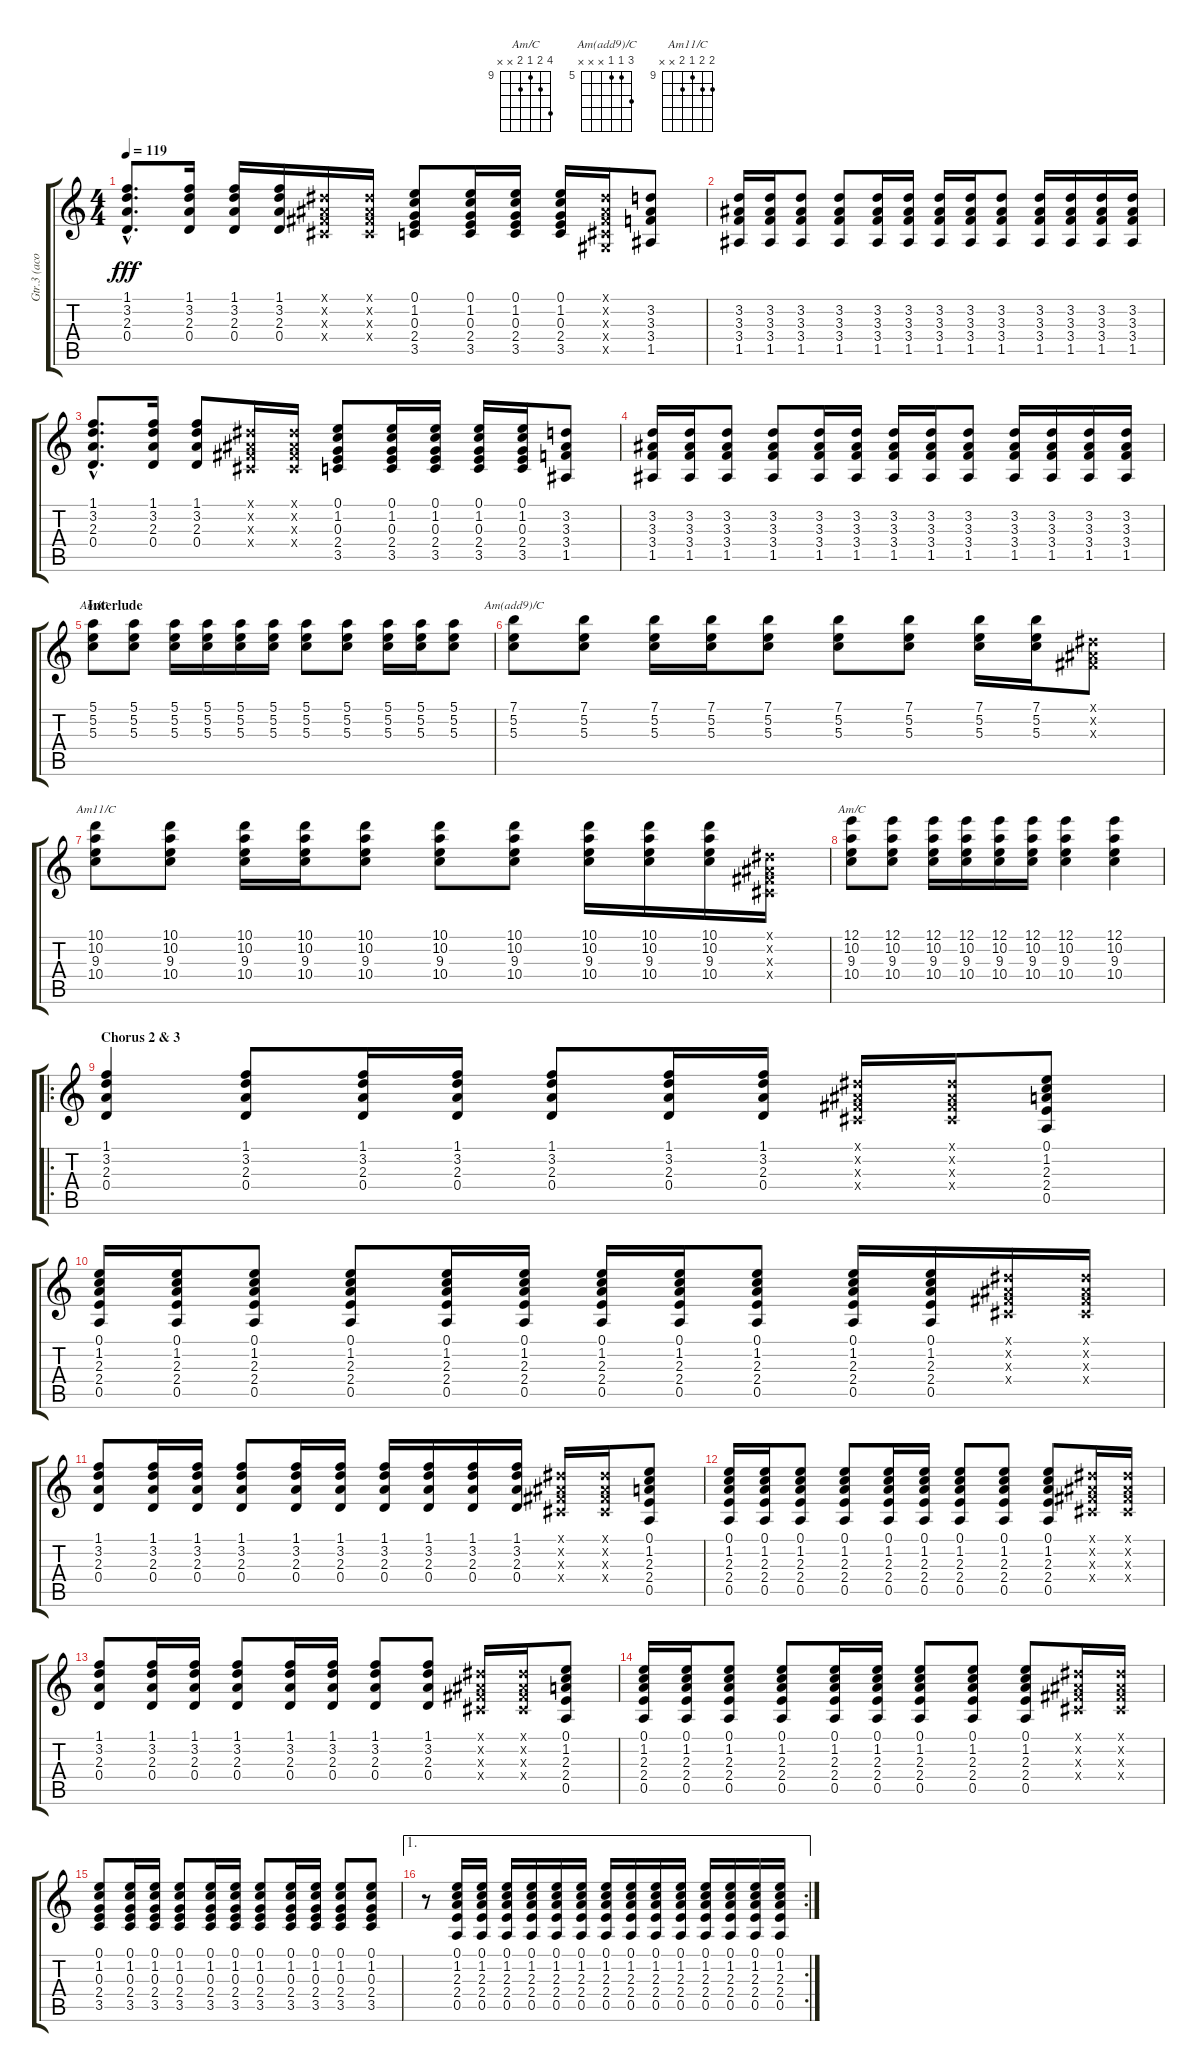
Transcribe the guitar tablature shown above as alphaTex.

\track ("Gtr.3 (acoust.)" "Gtr.3 (aco") {instrument acousticguitarsteel}
\staff {score tabs}
\tuning (E4 B3 G3 D3 A2 E2) {hide}
\chord ("Am/C" 5 5 5 x x x)
\chord ("Am(add9)/C" 7 5 5 x x x) {firstfret 5}
\chord ("Am11/C" 10 10 9 10 x x) {firstfret 9}
\chord ("Am/C" 12 10 9 10 x x) {firstfret 9}
\ts (4 4)
\tempo 119
\clef g2
\ks c
(1.1{hac} 3.2{hac} 2.3{hac} 0.4{hac}).8{d dy fff} (1.1 3.2 2.3 0.4).16 (1.1 3.2 2.3 0.4).16 (1.1 3.2 2.3 0.4).16 (-1.1{x} -1.2{x} -1.3{x} -1.4{x}).16 (-1.1{x} -1.2{x} -1.3{x} -1.4{x}).16 (0.1 1.2 0.3 2.4 3.5).8 (0.1 1.2 0.3 2.4 3.5).16 (0.1 1.2 0.3 2.4 3.5).16 (0.1 1.2 0.3 2.4 3.5).16 (-1.1{x} -1.2{x} -1.3{x} -1.4{x} -1.5{x}).16 (3.2 3.3 3.4 1.5).8 |
(3.2 3.3 3.4 1.5).16 (3.2 3.3 3.4 1.5).16 (3.2 3.3 3.4 1.5).8 (3.2 3.3 3.4 1.5).8 (3.2 3.3 3.4 1.5).16 (3.2 3.3 3.4 1.5).16 (3.2 3.3 3.4 1.5).16 (3.2 3.3 3.4 1.5).16 (3.2 3.3 3.4 1.5).8 (3.2 3.3 3.4 1.5).16 (3.2 3.3 3.4 1.5).16 (3.2 3.3 3.4 1.5).16 (3.2 3.3 3.4 1.5).16 |
(1.1{hac} 3.2{hac} 2.3{hac} 0.4{hac}).8{d} (1.1 3.2 2.3 0.4).16 (1.1 3.2 2.3 0.4).8 (-1.1{x} -1.2{x} -1.3{x} -1.4{x}).16 (-1.1{x} -1.2{x} -1.3{x} -1.4{x}).16 (0.1 1.2 0.3 2.4 3.5).8 (0.1 1.2 0.3 2.4 3.5).16 (0.1 1.2 0.3 2.4 3.5).16 (0.1 1.2 0.3 2.4 3.5).16 (0.1 1.2 0.3 2.4 3.5).16 (3.2 3.3 3.4 1.5).8 |
(3.2 3.3 3.4 1.5).16 (3.2 3.3 3.4 1.5).16 (3.2 3.3 3.4 1.5).8 (3.2 3.3 3.4 1.5).8 (3.2 3.3 3.4 1.5).16 (3.2 3.3 3.4 1.5).16 (3.2 3.3 3.4 1.5).16 (3.2 3.3 3.4 1.5).16 (3.2 3.3 3.4 1.5).8 (3.2 3.3 3.4 1.5).16 (3.2 3.3 3.4 1.5).16 (3.2 3.3 3.4 1.5).16 (3.2 3.3 3.4 1.5).16 |
\section ("" "Interlude")
(5.1 5.2 5.3).8{ch "Am/C"} (5.1 5.2 5.3).8 (5.1 5.2 5.3).16 (5.1 5.2 5.3).16 (5.1 5.2 5.3).16 (5.1 5.2 5.3).16 (5.1 5.2 5.3).8 (5.1 5.2 5.3).8 (5.1 5.2 5.3).16 (5.1 5.2 5.3).16 (5.1 5.2 5.3).8 |
(7.1 5.2 5.3).8{ch "Am(add9)/C"} (7.1 5.2 5.3).8 (7.1 5.2 5.3).16 (7.1 5.2 5.3).16 (7.1 5.2 5.3).8 (7.1 5.2 5.3).8 (7.1 5.2 5.3).8 (7.1 5.2 5.3).16 (7.1 5.2 5.3).16 (-1.1{x} -1.2{x} -1.3{x}).8 |
(10.1 10.2 9.3 10.4).8{ch "Am11/C"} (10.1 10.2 9.3 10.4).8 (10.1 10.2 9.3 10.4).16 (10.1 10.2 9.3 10.4).16 (10.1 10.2 9.3 10.4).8 (10.1 10.2 9.3 10.4).8 (10.1 10.2 9.3 10.4).8 (10.1 10.2 9.3 10.4).16 (10.1 10.2 9.3 10.4).16 (10.1 10.2 9.3 10.4).16 (-1.1{x} -1.2{x} -1.3{x} -1.4{x}).16 |
(12.1 10.2 9.3 10.4).8{ch "Am/C"} (12.1 10.2 9.3 10.4).8 (12.1 10.2 9.3 10.4).16 (12.1 10.2 9.3 10.4).16 (12.1 10.2 9.3 10.4).16 (12.1 10.2 9.3 10.4).16 (12.1 10.2 9.3 10.4).4 (12.1 10.2 9.3 10.4).4 |
\ro
\section ("" "Chorus 2 & 3")
(1.1 3.2 2.3 0.4).4 (1.1 3.2 2.3 0.4).8 (1.1 3.2 2.3 0.4).16 (1.1 3.2 2.3 0.4).16 (1.1 3.2 2.3 0.4).8 (1.1 3.2 2.3 0.4).16 (1.1 3.2 2.3 0.4).16 (-1.1{x} -1.2{x} -1.3{x} -1.4{x}).16 (-1.1{x} -1.2{x} -1.3{x} -1.4{x}).16 (0.1 1.2 2.3 2.4 0.5).8 |
(0.1 1.2 2.3 2.4 0.5).16 (0.1 1.2 2.3 2.4 0.5).16 (0.1 1.2 2.3 2.4 0.5).8 (0.1 1.2 2.3 2.4 0.5).8 (0.1 1.2 2.3 2.4 0.5).16 (0.1 1.2 2.3 2.4 0.5).16 (0.1 1.2 2.3 2.4 0.5).16 (0.1 1.2 2.3 2.4 0.5).16 (0.1 1.2 2.3 2.4 0.5).8 (0.1 1.2 2.3 2.4 0.5).16 (0.1 1.2 2.3 2.4 0.5).16 (-1.1{x} -1.2{x} -1.3{x} -1.4{x}).16 (-1.1{x} -1.2{x} -1.3{x} -1.4{x}).16 |
(1.1 3.2 2.3 0.4).8 (1.1 3.2 2.3 0.4).16 (1.1 3.2 2.3 0.4).16 (1.1 3.2 2.3 0.4).8 (1.1 3.2 2.3 0.4).16 (1.1 3.2 2.3 0.4).16 (1.1 3.2 2.3 0.4).16 (1.1 3.2 2.3 0.4).16 (1.1 3.2 2.3 0.4).16 (1.1 3.2 2.3 0.4).16 (-1.1{x} -1.2{x} -1.3{x} -1.4{x}).16 (-1.1{x} -1.2{x} -1.3{x} -1.4{x}).16 (0.1 1.2 2.3 2.4 0.5).8 |
(0.1 1.2 2.3 2.4 0.5).16 (0.1 1.2 2.3 2.4 0.5).16 (0.1 1.2 2.3 2.4 0.5).8 (0.1 1.2 2.3 2.4 0.5).8 (0.1 1.2 2.3 2.4 0.5).16 (0.1 1.2 2.3 2.4 0.5).16 (0.1 1.2 2.3 2.4 0.5).8 (0.1 1.2 2.3 2.4 0.5).8 (0.1 1.2 2.3 2.4 0.5).8 (-1.1{x} -1.2{x} -1.3{x} -1.4{x}).16 (-1.1{x} -1.2{x} -1.3{x} -1.4{x}).16 |
(1.1 3.2 2.3 0.4).8 (1.1 3.2 2.3 0.4).16 (1.1 3.2 2.3 0.4).16 (1.1 3.2 2.3 0.4).8 (1.1 3.2 2.3 0.4).16 (1.1 3.2 2.3 0.4).16 (1.1 3.2 2.3 0.4).8 (1.1 3.2 2.3 0.4).8 (-1.1{x} -1.2{x} -1.3{x} -1.4{x}).16 (-1.1{x} -1.2{x} -1.3{x} -1.4{x}).16 (0.1 1.2 2.3 2.4 0.5).8 |
(0.1 1.2 2.3 2.4 0.5).16 (0.1 1.2 2.3 2.4 0.5).16 (0.1 1.2 2.3 2.4 0.5).8 (0.1 1.2 2.3 2.4 0.5).8 (0.1 1.2 2.3 2.4 0.5).16 (0.1 1.2 2.3 2.4 0.5).16 (0.1 1.2 2.3 2.4 0.5).8 (0.1 1.2 2.3 2.4 0.5).8 (0.1 1.2 2.3 2.4 0.5).8 (-1.1{x} -1.2{x} -1.3{x} -1.4{x}).16 (-1.1{x} -1.2{x} -1.3{x} -1.4{x}).16 |
(0.1 1.2 0.3 2.4 3.5).8 (0.1 1.2 0.3 2.4 3.5).16 (0.1 1.2 0.3 2.4 3.5).16 (0.1 1.2 0.3 2.4 3.5).8 (0.1 1.2 0.3 2.4 3.5).16 (0.1 1.2 0.3 2.4 3.5).16 (0.1 1.2 0.3 2.4 3.5).8 (0.1 1.2 0.3 2.4 3.5).16 (0.1 1.2 0.3 2.4 3.5).16 (0.1 1.2 0.3 2.4 3.5).8 (0.1 1.2 0.3 2.4 3.5).8 |
\ae 1
\rc 2
r.8 (0.1 1.2 2.3 2.4 0.5).16 (0.1 1.2 2.3 2.4 0.5).16 (0.1 1.2 2.3 2.4 0.5).16 (0.1 1.2 2.3 2.4 0.5).16 (0.1 1.2 2.3 2.4 0.5).16 (0.1 1.2 2.3 2.4 0.5).16 (0.1 1.2 2.3 2.4 0.5).16 (0.1 1.2 2.3 2.4 0.5).16 (0.1 1.2 2.3 2.4 0.5).16 (0.1 1.2 2.3 2.4 0.5).16 (0.1 1.2 2.3 2.4 0.5).16 (0.1 1.2 2.3 2.4 0.5).16 (0.1 1.2 2.3 2.4 0.5).16 (0.1 1.2 2.3 2.4 0.5).16
